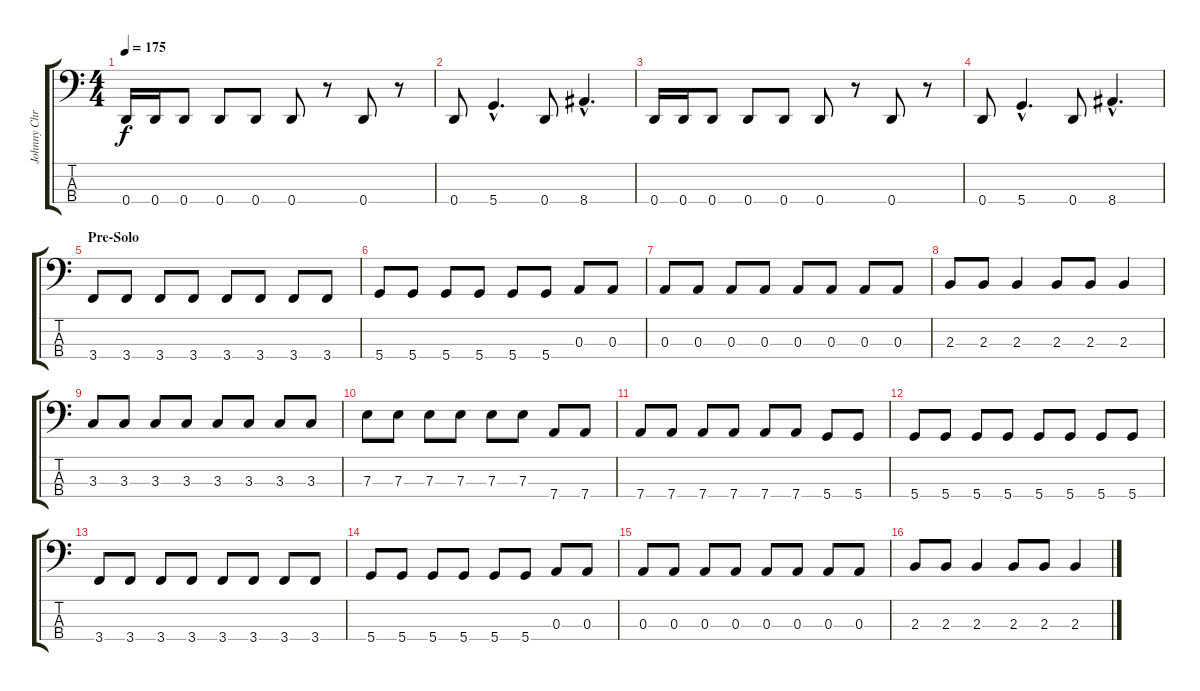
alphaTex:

\track ("Johnny Christ" "Johnny Chr") {instrument electricbasspick}
\staff {score tabs}
\tuning (G2 D2 A1 D1) {hide}
\ts (4 4)
\tempo 175
\clef f4
\ks c
0.4.16{dy f} 0.4.16 0.4.8 0.4.8 0.4.8 0.4.8 r.8 0.4.8 r.8 |
0.4.8 5.4{hac}.4{d} 0.4.8 8.4{hac}.4{d} |
0.4.16 0.4.16 0.4.8 0.4.8 0.4.8 0.4.8 r.8 0.4.8 r.8 |
0.4.8 5.4{hac}.4{d} 0.4.8 8.4{hac}.4{d} |
\section ("" "Pre-Solo")
3.4.8 3.4.8 3.4.8 3.4.8 3.4.8 3.4.8 3.4.8 3.4.8 |
5.4.8 5.4.8 5.4.8 5.4.8 5.4.8 5.4.8 0.3.8 0.3.8 |
0.3.8 0.3.8 0.3.8 0.3.8 0.3.8 0.3.8 0.3.8 0.3.8 |
2.3.8 2.3.8 2.3.4 2.3.8 2.3.8 2.3.4 |
3.3.8 3.3.8 3.3.8 3.3.8 3.3.8 3.3.8 3.3.8 3.3.8 |
7.3.8 7.3.8 7.3.8 7.3.8 7.3.8 7.3.8 7.4.8 7.4.8 |
7.4.8 7.4.8 7.4.8 7.4.8 7.4.8 7.4.8 5.4.8 5.4.8 |
5.4.8 5.4.8 5.4.8 5.4.8 5.4.8 5.4.8 5.4.8 5.4.8 |
3.4.8 3.4.8 3.4.8 3.4.8 3.4.8 3.4.8 3.4.8 3.4.8 |
5.4.8 5.4.8 5.4.8 5.4.8 5.4.8 5.4.8 0.3.8 0.3.8 |
0.3.8 0.3.8 0.3.8 0.3.8 0.3.8 0.3.8 0.3.8 0.3.8 |
2.3.8 2.3.8 2.3.4 2.3.8 2.3.8 2.3.4
